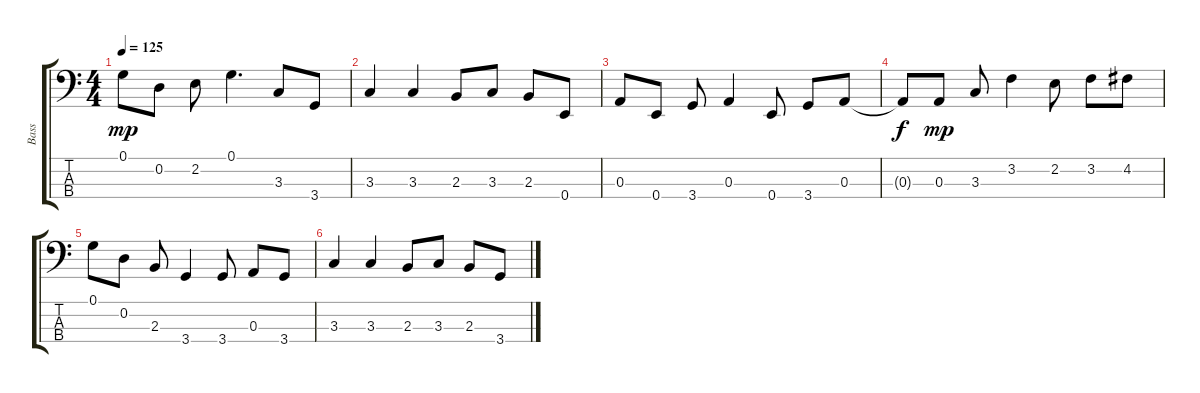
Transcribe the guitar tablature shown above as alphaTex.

\track ("Bass" "Bass") {instrument electricbassfinger}
\staff {score tabs}
\tuning (G2 D2 A1 E1) {hide}
\ts (4 4)
\tempo 125
\clef f4
\ks c
0.1.8{dy mp} 0.2.8 2.2.8 0.1.4{d} 3.3.8 3.4.8 |
3.3.4 3.3.4 2.3.8 3.3.8 2.3.8 0.4.8 |
0.3.8 0.4.8 3.4.8 0.3.4 0.4.8 3.4.8 0.3.8 |
0.3{t}.8{dy f} 0.3.8{dy mp} 3.3.8 3.2.4 2.2.8 3.2.8 4.2.8 |
0.1.8 0.2.8 2.3.8 3.4.4 3.4.8 0.3.8 3.4.8 |
3.3.4 3.3.4 2.3.8 3.3.8 2.3.8 3.4.8
